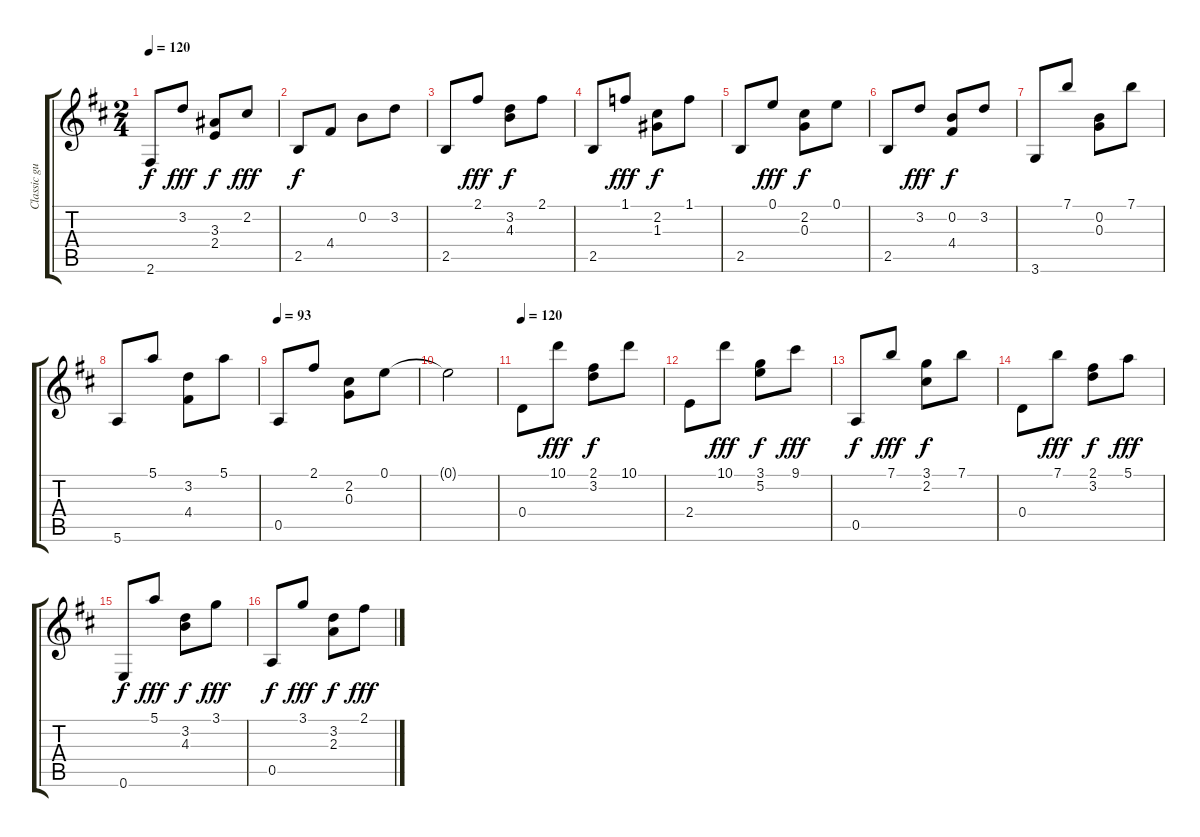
\track ("Classic guitar" "Classic gu") {instrument acousticguitarnylon}
\staff {score tabs}
\tuning (E4 B3 G3 D3 A2 E2) {hide}
\ts (2 4)
\tempo 120
\clef g2
\ks d
2.6.8{dy f} 3.2.8{dy fff} (3.3 2.4).8{dy f} 2.2.8{dy fff} |
2.5.8{dy f} 4.4.8 0.2.8 3.2.8 |
2.5.8 2.1.8{dy fff} (3.2 4.3).8{dy f} 2.1.8 |
2.5.8 1.1.8{dy fff} (2.2 1.3).8{dy f} 1.1.8 |
2.5.8 0.1.8{dy fff} (2.2 0.3).8{dy f} 0.1.8 |
2.5.8 3.2.8{dy fff} (0.2 4.4).8{dy f} 3.2.8 |
3.6.8 7.1.8 (0.2 0.3).8 7.1.8 |
5.6.8 5.1.8 (3.2 4.4).8 5.1.8 |
\tempo 93
0.5.8 2.1.8 (2.2 0.3).8 0.1.8 |
0.1{t}.2 |
\tempo 120
0.4.8 10.1.8{dy fff} (2.1 3.2).8{dy f} 10.1.8 |
2.4.8 10.1.8{dy fff} (3.1 5.2).8{dy f} 9.1.8{dy fff} |
0.5.8{dy f} 7.1.8{dy fff} (3.1 2.2).8{dy f} 7.1.8 |
0.4.8 7.1.8{dy fff} (2.1 3.2).8{dy f} 5.1.8{dy fff} |
0.6.8{dy f} 5.1.8{dy fff} (3.2 4.3).8{dy f} 3.1.8{dy fff} |
0.5.8{dy f} 3.1.8{dy fff} (3.2 2.3).8{dy f} 2.1.8{dy fff}
